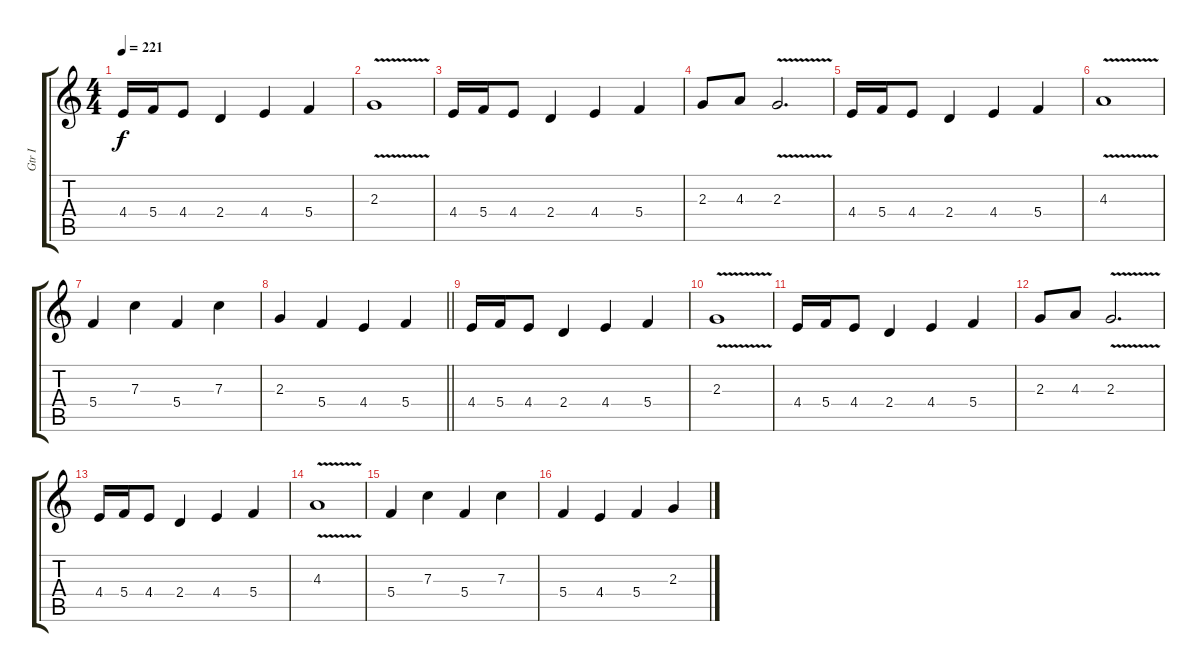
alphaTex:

\track ("Gtr I" "Gtr I") {instrument distortionguitar}
\staff {score tabs}
\tuning (D4 A3 F3 C3 G2 C2) {hide}
\ts (4 4)
\tempo 221
\clef g2
\ks c
4.4.16{dy f} 5.4.16 4.4.8 2.4.4 4.4.4 5.4.4 |
2.3{v}.1 |
4.4.16 5.4.16 4.4.8 2.4.4 4.4.4 5.4.4 |
2.3.8 4.3.8 2.3{v}.2{d} |
4.4.16 5.4.16 4.4.8 2.4.4 4.4.4 5.4.4 |
4.3{v}.1 |
5.4.4 7.3.4 5.4.4 7.3.4 |
\barLineRight lightlight
2.3.4 5.4.4 4.4.4 5.4.4 |
\section ("" "")
4.4.16 5.4.16 4.4.8 2.4.4 4.4.4 5.4.4 |
2.3{v}.1 |
4.4.16 5.4.16 4.4.8 2.4.4 4.4.4 5.4.4 |
2.3.8 4.3.8 2.3{v}.2{d} |
4.4.16 5.4.16 4.4.8 2.4.4 4.4.4 5.4.4 |
4.3{v}.1 |
5.4.4 7.3.4 5.4.4 7.3.4 |
5.4.4 4.4.4 5.4.4 2.3.4
